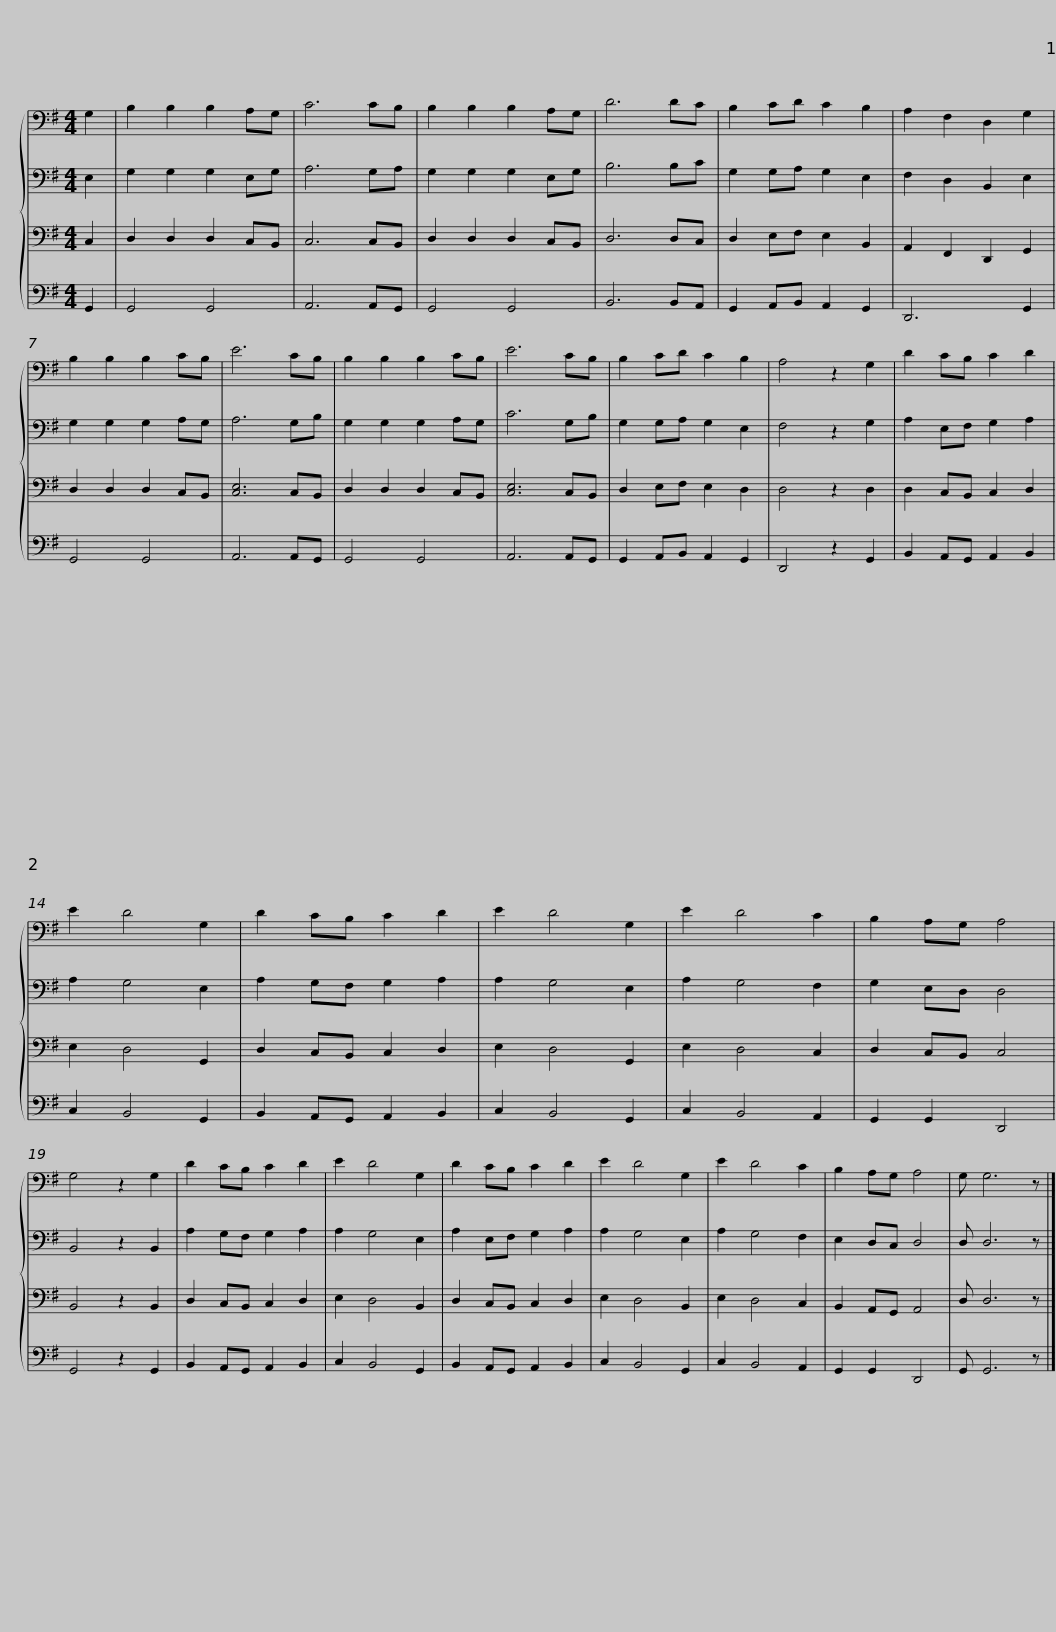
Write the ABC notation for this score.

X:1
%%score { 1 | 2 | 3 | 4 }
L:1/8
M:4/4
I:linebreak $
K:G
V:1 bass
V:2 bass
V:3 bass
V:4 bass
V:1
 G,2 | B,2 B,2 B,2 A,G, | C6 CB, | B,2 B,2 B,2 A,G, | D6 DC | %5
 B,2 CD C2 B,2 | A,2 F,2 D,2 G,2 | B,2 B,2 B,2 CB, | E6 CB, |$ B,2 B,2 B,2 CB, | %10
 E6 CB, | B,2 CD C2 B,2 | A,4 z2 G,2 | D2 CB, C2 D2 | E2 D4 G,2 | %15
 D2 CB, C2 D2 | E2 D4 G,2 | E2 D4 C2 |$ B,2 A,G, A,4 | G,4 z2 G,2 | %20
 D2 CB, C2 D2 | E2 D4 G,2 | D2 CB, C2 D2 | E2 D4 G,2 | E2 D4 C2 | %25
 B,2 A,G, A,4 | G, G,6 z |] %27
V:2
 E,2 | G,2 G,2 G,2 E,G, | A,6 G,A, | G,2 G,2 G,2 E,G, | B,6 B,C | %5
 G,2 G,A, G,2 E,2 | F,2 D,2 B,,2 E,2 | G,2 G,2 G,2 A,G, | A,6 G,B, |$ G,2 G,2 G,2 A,G, | %10
 C6 G,B, | G,2 G,A, G,2 E,2 | F,4 z2 G,2 | A,2 E,F, G,2 A,2 | A,2 G,4 E,2 | %15
 A,2 G,F, G,2 A,2 | A,2 G,4 E,2 | A,2 G,4 F,2 |$ G,2 E,D, D,4 | B,,4 z2 B,,2 | %20
 A,2 G,F, G,2 A,2 | A,2 G,4 E,2 | A,2 E,F, G,2 A,2 | A,2 G,4 E,2 | A,2 G,4 F,2 | %25
 E,2 D,C, D,4 | D, D,6 z |] %27
V:3
 C,2 | D,2 D,2 D,2 C,B,, | C,6 C,B,, | D,2 D,2 D,2 C,B,, | D,6 D,C, | %5
 D,2 E,F, E,2 B,,2 | A,,2 F,,2 D,,2 G,,2 | D,2 D,2 D,2 C,B,, | [C,E,]6 C,B,, |$ D,2 D,2 D,2 C,B,, | %10
 [C,E,]6 C,B,, | D,2 E,F, E,2 D,2 | D,4 z2 D,2 | D,2 C,B,, C,2 D,2 | E,2 D,4 G,,2 | %15
 D,2 C,B,, C,2 D,2 | E,2 D,4 G,,2 | E,2 D,4 C,2 |$ D,2 C,B,, C,4 | B,,4 z2 B,,2 | %20
 D,2 C,B,, C,2 D,2 | E,2 D,4 B,,2 | D,2 C,B,, C,2 D,2 | E,2 D,4 B,,2 | E,2 D,4 C,2 | %25
 B,,2 A,,G,, A,,4 | D, D,6 z |] %27
V:4
 G,,2 | G,,4 G,,4 | A,,6 A,,G,, | G,,4 G,,4 | B,,6 B,,A,, | %5
 G,,2 A,,B,, A,,2 G,,2 | D,,6 G,,2 | G,,4 G,,4 | A,,6 A,,G,, |$ G,,4 G,,4 | %10
 A,,6 A,,G,, | G,,2 A,,B,, A,,2 G,,2 | D,,4 z2 G,,2 | B,,2 A,,G,, A,,2 B,,2 | C,2 B,,4 G,,2 | %15
 B,,2 A,,G,, A,,2 B,,2 | C,2 B,,4 G,,2 | C,2 B,,4 A,,2 |$ G,,2 G,,2 D,,4 | G,,4 z2 G,,2 | %20
 B,,2 A,,G,, A,,2 B,,2 | C,2 B,,4 G,,2 | B,,2 A,,G,, A,,2 B,,2 | C,2 B,,4 G,,2 | C,2 B,,4 A,,2 | %25
 G,,2 G,,2 D,,4 | G,, G,,6 z |] %27
